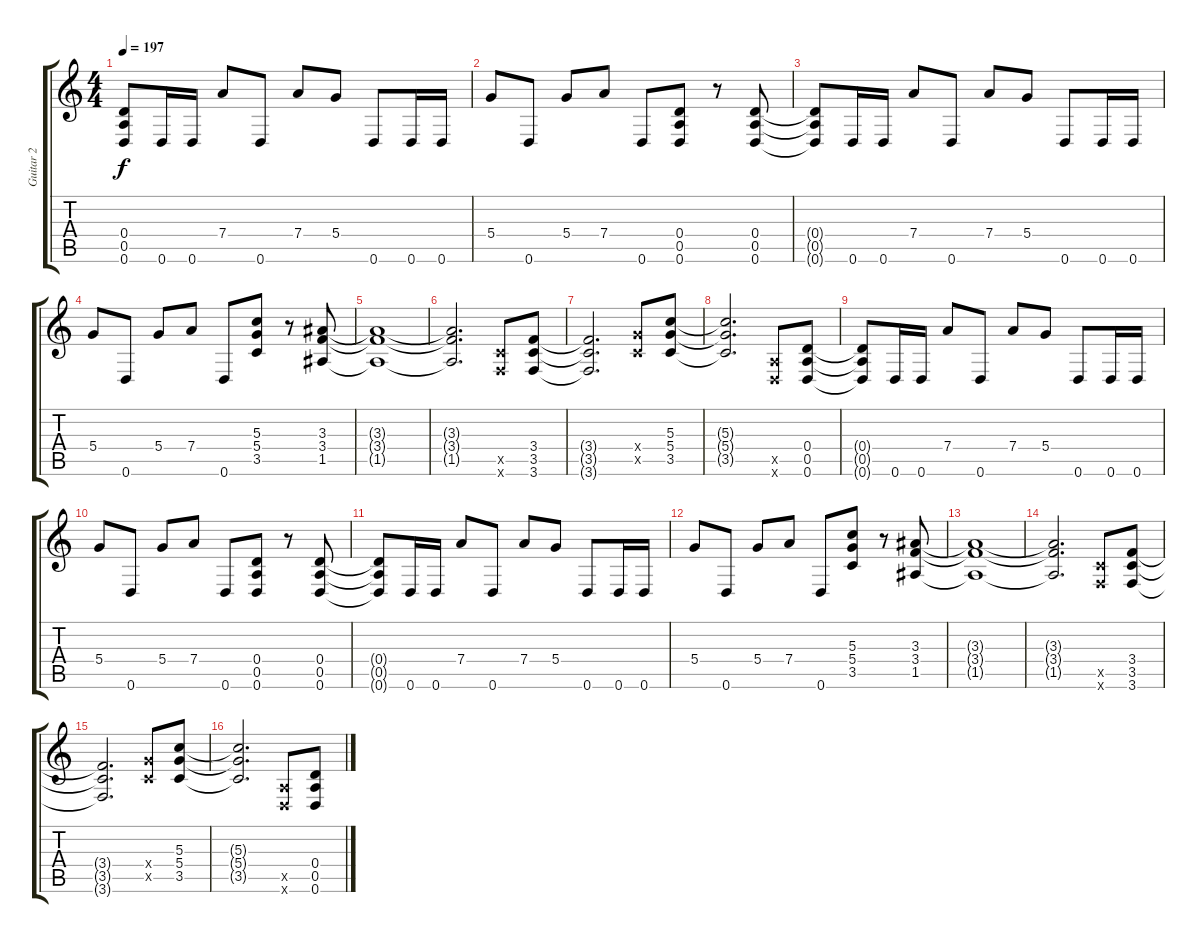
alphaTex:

\track ("Guitar 2" "Guitar 2") {instrument distortionguitar}
\staff {score tabs}
\tuning (E4 B3 G3 D3 A2 D2) {hide}
\ts (4 4)
\tempo 197
\clef g2
\ks c
(0.4 0.5 0.6).8{dy f instrument distortionguitar} 0.6.16 0.6.16 7.4.8 0.6.8 7.4.8 5.4.8 0.6.8 0.6.16 0.6.16 |
5.4.8 0.6.8 5.4.8 7.4.8 0.6.8 (0.4 0.5 0.6).8 r.8 (0.4 0.5 0.6).8 |
(0.4{t} 0.5{t} 0.6{t}).8 0.6.16 0.6.16 7.4.8 0.6.8 7.4.8 5.4.8 0.6.8 0.6.16 0.6.16 |
5.4.8 0.6.8 5.4.8 7.4.8 0.6.8 (5.3 5.4 3.5).8 r.8 (3.3 3.4 1.5).8 |
(3.3{t} 3.4{t} 1.5{t}).1 |
(3.3{t} 3.4{t} 1.5{t}).2{d} (3.5{x} 3.6{x}).8 (3.4 3.5 3.6).8 |
(3.4{t} 3.5{t} 3.6{t}).2{d} (5.4{x} 3.5{x}).8 (5.3 5.4 3.5).8 |
(5.3{t} 5.4{t} 3.5{t}).2{d} (0.5{x} 0.6{x}).8 (0.4 0.5 0.6).8 |
(0.4{t} 0.5{t} 0.6{t}).8 0.6.16 0.6.16 7.4.8 0.6.8 7.4.8 5.4.8 0.6.8 0.6.16 0.6.16 |
5.4.8 0.6.8 5.4.8 7.4.8 0.6.8 (0.4 0.5 0.6).8 r.8 (0.4 0.5 0.6).8 |
(0.4{t} 0.5{t} 0.6{t}).8 0.6.16 0.6.16 7.4.8 0.6.8 7.4.8 5.4.8 0.6.8 0.6.16 0.6.16 |
5.4.8 0.6.8 5.4.8 7.4.8 0.6.8 (5.3 5.4 3.5).8 r.8 (3.3 3.4 1.5).8 |
(3.3{t} 3.4{t} 1.5{t}).1 |
(3.3{t} 3.4{t} 1.5{t}).2{d} (3.5{x} 3.6{x}).8 (3.4 3.5 3.6).8 |
(3.4{t} 3.5{t} 3.6{t}).2{d} (5.4{x} 3.5{x}).8 (5.3 5.4 3.5).8 |
(5.3{t} 5.4{t} 3.5{t}).2{d} (0.5{x} 0.6{x}).8 (0.4 0.5 0.6).8
